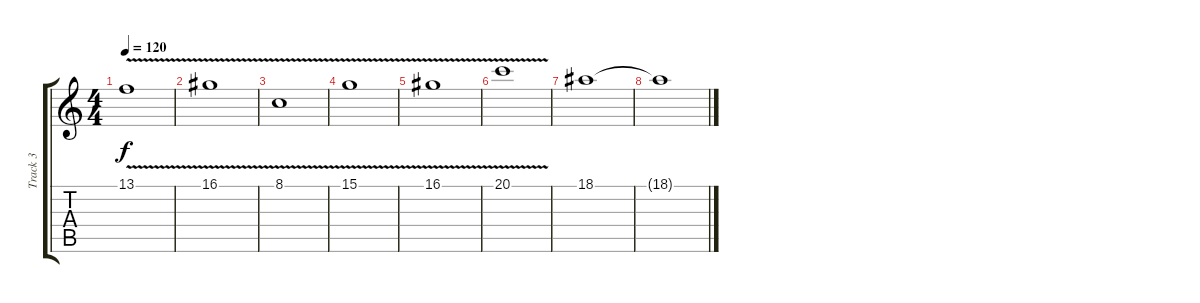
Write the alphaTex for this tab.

\track ("Track 3" "Track 3") {instrument flute}
\staff {score tabs}
\tuning (E4 B3 G3 D3 A2 E2) {hide}
\ts (4 4)
\tempo 120
\clef g2
\ks c
13.1{v}.1{dy f} |
16.1{v}.1 |
8.1{v}.1 |
15.1{v}.1 |
16.1{v}.1 |
20.1{v}.1 |
18.1.1 |
18.1{t}.1
